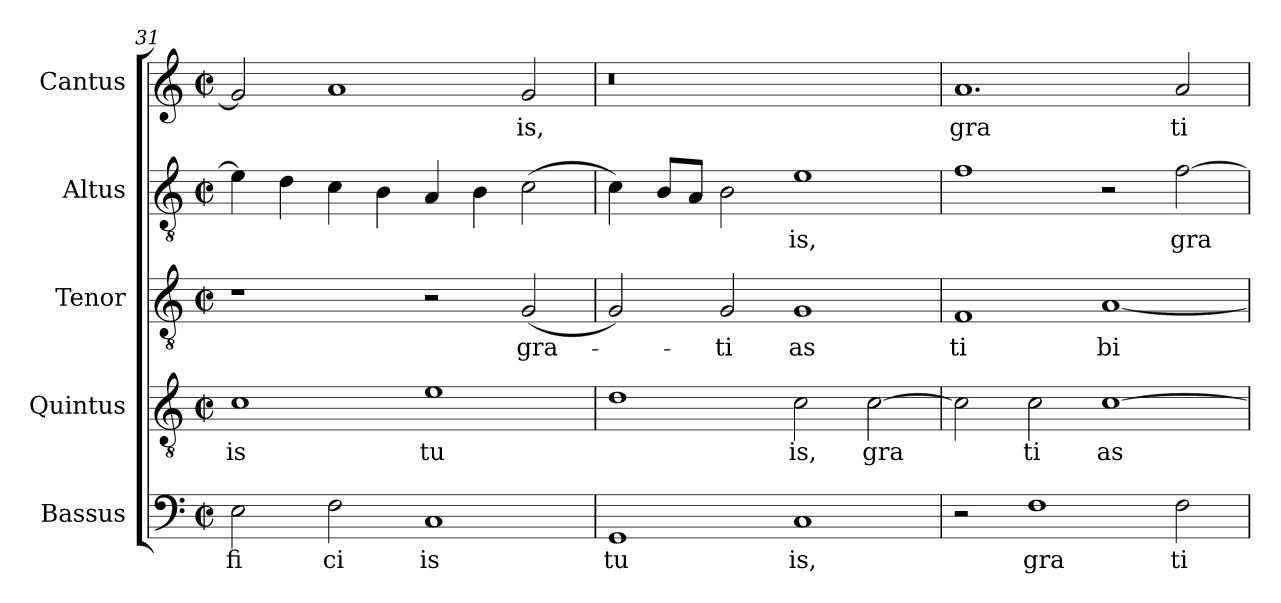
**kern	**text	**kern	**text	**kern	**text	**kern	**text	**kern	**text
*part5	*part5	*part4	*part4	*part3	*part3	*part2	*part2	*part1	*part1
*staff5	*staff5	*staff4	*staff4	*staff3	*staff3	*staff2	*staff2	*staff1	*staff1
*I"Bassus	*	*I"Quintus	*	*I"Tenor	*	*I"Altus	*	*I"Cantus	*
*clefF4	*	*clefGv2	*	*clefGv2	*	*clefGv2	*	*clefG2	*
*	*	*k[]	*	*k[]	*	*k[]	*	*	*
*	*	*C:	*	*C:	*	*C:	*	*	*
*M2/2	*	*M2/2	*	*M2/2	*	*M2/2	*	*M2/2	*
*met(c|)	*	*met(c|)	*	*met(c|)	*	*met(c|)	*	*met(c|)	*
=31	=31	=31	=31	=31	=31	=31	=31	=31	=31
!	!LO:LY:b:cj	!	!LO:LY:b:cj	!	!	!	!	!	!
2E\	fi	1c	is	1r	.	4e\]	.	2g/]	.
.	.	.	.	.	.	4d\	.	.	.
!	!LO:LY:b:cj	!	!	!	!	!	!	!	!
2F\	ci	.	.	.	.	4c\	.	1a	.
.	.	.	.	.	.	4B\	.	.	.
!	!LO:LY:b:cj	!	!LO:LY:b:cj	!	!	!	!	!	!
1C	is	1e	tu	2r	.	4A/	.	.	.
.	.	.	.	.	.	4B\	.	.	.
!	!	!	!	!	!LO:LY:b	!	!	!	!LO:LY:b:cj
.	.	.	.	(>2G/	gra-	(<2c\	.	2g/	is,
!!LO:LB:g=z
=32	=32	=32	=32	=32	=32	=32	=32	=32	=32
!	!LO:LY:b:cj	!	!	!	!	!	!	!	!
1GG	tu	1d	.	2G/)	.	4c\)	.	0r	.
.	.	.	.	.	.	8B/L	.	.	.
.	.	.	.	.	.	8A/J	.	.	.
!	!	!	!	!	!LO:LY:b:cj	!	!	!	!
.	.	.	.	2G/	-ti	2B\	.	.	.
!	!LO:LY:b:cj	!	!LO:LY:b:cj	!	!LO:LY:b:cj	!	!LO:LY:b:cj	!	!
1C	is,	2c\	is,	1G	as	1e	is,	.	.
!	!	!	!LO:LY:b	!	!	!	!	!	!
.	.	[>2c\	gra	.	.	.	.	.	.
=33	=33	=33	=33	=33	=33	=33	=33	=33	=33
!	!	!	!	!	!LO:LY:b:cj	!	!	!	!LO:LY:b:cj
2r	.	2c\]	.	1F	ti	1f	.	1.a	gra
!	!LO:LY:b:cj	!	!LO:LY:b:cj	!	!	!	!	!	!
1F	gra	2c\	ti	.	.	.	.	.	.
!	!	!	!LO:LY:b:cj	!	!LO:LY:b:cj	!	!	!	!
.	.	[>1c	as	[<1A	bi	2r	.	.	.
!	!LO:LY:b:cj	!	!	!	!	!	!LO:LY:b	!	!LO:LY:b:cj
2F\	ti	.	.	.	.	[>2f\	gra	2a/	ti
=	=	=	=	=	=	=	=	=	=
*-	*-	*-	*-	*-	*-	*-	*-	*-	*-
